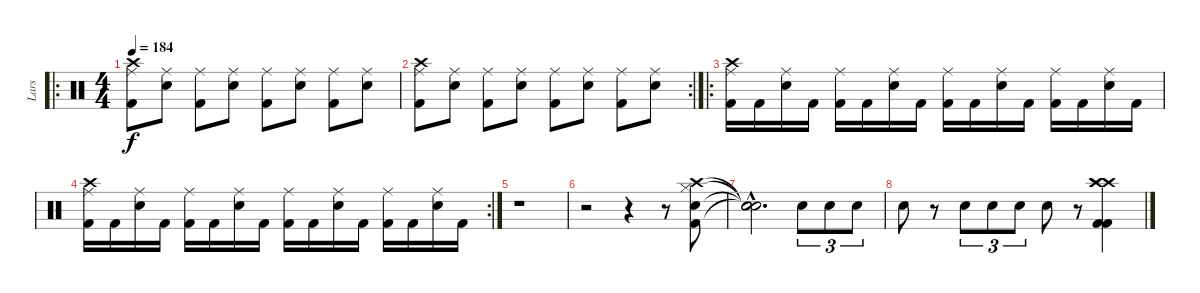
\track ("Lars" "Lars") {instrument percussion}
\staff {score}
\articulation defaults
\ro
\ts (4 4)
\tempo 184
\clef neutral
\ks c
("Crash high (hit)" "Ride (middle)" "Kick (hit) 2").8{dy f} ("Ride (middle)" "Snare (hit) 2").8 ("Ride (middle)" "Kick (hit) 2").8 ("Ride (middle)" "Snare (hit) 2").8 ("Kick (hit) 2" "Ride (middle)").8 ("Ride (middle)" "Snare (hit) 2").8 ("Ride (middle)" "Kick (hit) 2").8 ("Ride (middle)" "Snare (hit) 2").8 |
\rc 2
("Crash high (hit)" "Ride (middle)" "Kick (hit) 2").8 ("Ride (middle)" "Snare (hit) 2").8 ("Ride (middle)" "Kick (hit) 2").8 ("Ride (middle)" "Snare (hit) 2").8 ("Kick (hit) 2" "Ride (middle)").8 ("Ride (middle)" "Snare (hit) 2").8 ("Ride (middle)" "Kick (hit) 2").8 ("Ride (middle)" "Snare (hit) 2").8 |
\ro
("Crash high (hit)" "Ride (middle)" "Kick (hit) 2").16 "Kick (hit) 2".16 ("Ride (middle)" "Snare (hit) 2").16 "Kick (hit) 2".16 ("Ride (middle)" "Kick (hit) 2").16 "Kick (hit) 2".16 ("Ride (middle)" "Snare (hit) 2").16 "Kick (hit) 2".16 ("Kick (hit) 2" "Ride (middle)").16 "Kick (hit) 2".16 ("Ride (middle)" "Snare (hit) 2").16 "Kick (hit) 2".16 ("Ride (middle)" "Kick (hit) 2").16 "Kick (hit) 2".16 ("Ride (middle)" "Snare (hit) 2").16 "Kick (hit) 2".16 |
\rc 2
("Crash high (hit)" "Ride (middle)" "Kick (hit) 2").16 "Kick (hit) 2".16 ("Ride (middle)" "Snare (hit) 2").16 "Kick (hit) 2".16 ("Ride (middle)" "Kick (hit) 2").16 "Kick (hit) 2".16 ("Ride (middle)" "Snare (hit) 2").16 "Kick (hit) 2".16 ("Kick (hit) 2" "Ride (middle)").16 "Kick (hit) 2".16 ("Ride (middle)" "Snare (hit) 2").16 "Kick (hit) 2".16 ("Ride (middle)" "Kick (hit) 2").16 "Kick (hit) 2".16 ("Ride (middle)" "Snare (hit) 2").16 "Kick (hit) 2".16 |
r.1 |
r.2 r.4 r.8 ("Kick (hit) 2" "Snare (hit) 2" "Hi-Hat (closed)" "Crash high (hit)").8 |
("Snare (hit)"{hac t} "Snare (hit)"{hac t} "Snare (hit)"{hac t} "Snare (hit)"{hac t}).2{d} "Snare (hit) 2".8{tu (3 2)} "Snare (hit) 2".8{tu (3 2)} "Snare (hit) 2".8{tu (3 2)} |
"Snare (hit) 2".8 r.8 "Snare (hit) 2".8{tu (3 2)} "Snare (hit) 2".8{tu (3 2)} "Snare (hit) 2".8{tu (3 2)} "Snare (hit) 2".8 r.8 ("Kick (hit) 2" "Crash high (hit)" "Crash high (hit)" "Crash high (hit)" "Kick (hit) 2").4
